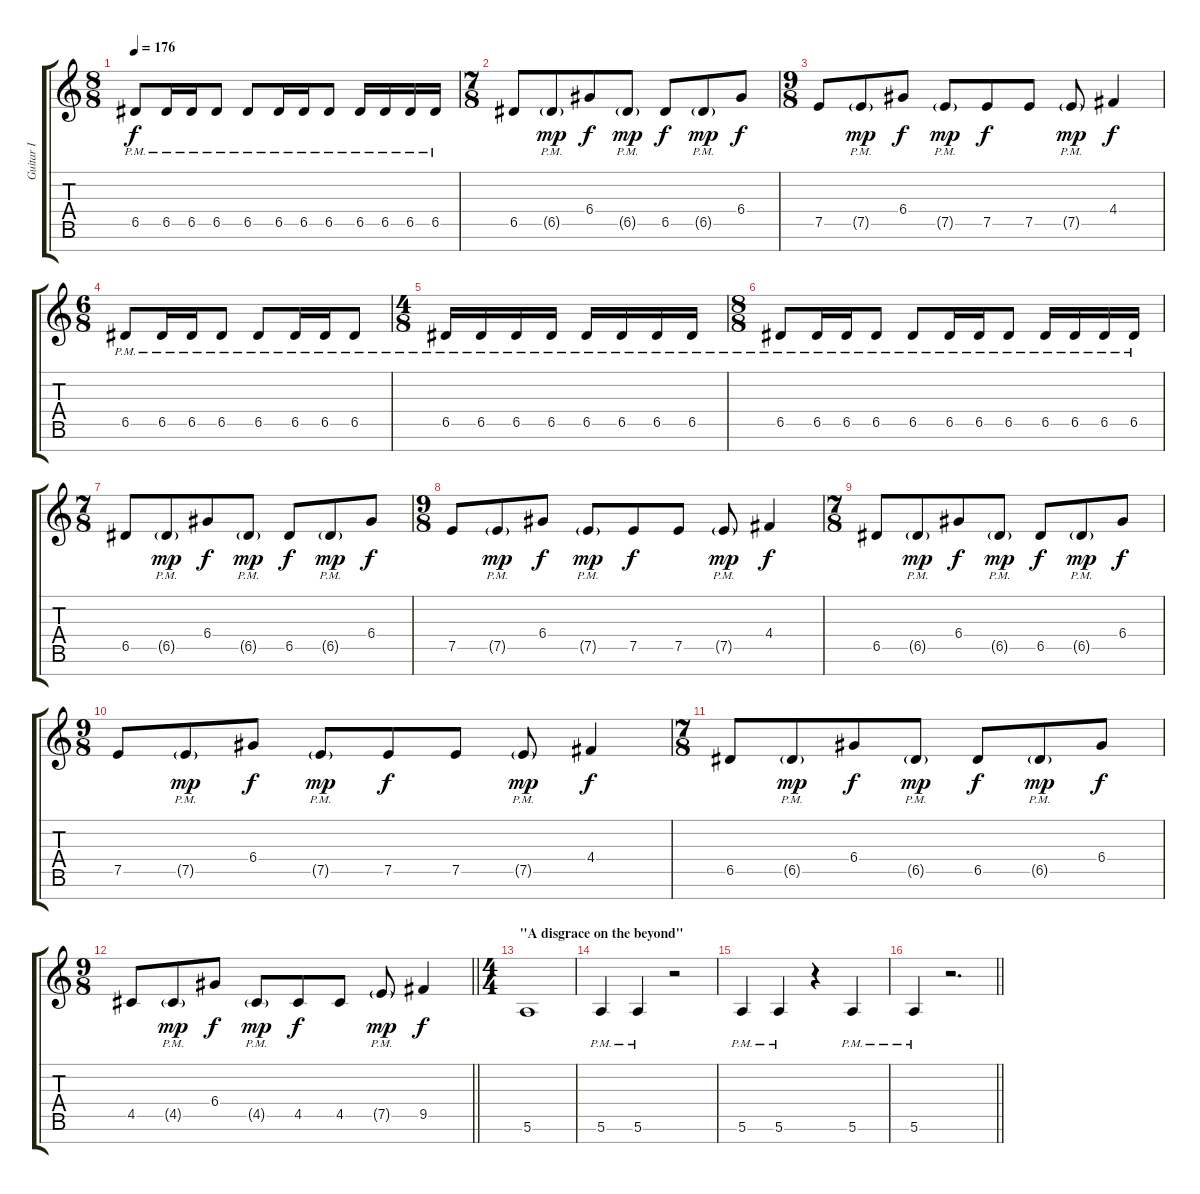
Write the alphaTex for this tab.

\track ("Guitar I" "Guitar I") {instrument distortionguitar}
\staff {score tabs}
\tuning (E4 B3 G3 D3 A2 E2 B1) {hide}
\ts (8 8)
\tempo 176
\clef g2
\ks c
6.5{pm}.8{dy f} 6.5{pm}.16 6.5{pm}.16 6.5{pm}.8 6.5{pm}.8 6.5{pm}.16 6.5{pm}.16 6.5{pm}.8 6.5{pm}.16 6.5{pm}.16 6.5{pm}.16 6.5{pm}.16 |
\ts (7 8)
6.5.8 6.5{g pm}.8{dy mp} 6.4.8{dy f} 6.5{g pm}.8{dy mp} 6.5.8{dy f} 6.5{g pm}.8{dy mp} 6.4.8{dy f} |
\ts (9 8)
7.5.8 7.5{g pm}.8{dy mp} 6.4.8{dy f} 7.5{g pm}.8{dy mp} 7.5.8{dy f} 7.5.8 7.5{g pm}.8{dy mp} 4.4.4{dy f} |
\ts (6 8)
6.5{pm}.8 6.5{pm}.16 6.5{pm}.16 6.5{pm}.8 6.5{pm}.8 6.5{pm}.16 6.5{pm}.16 6.5{pm}.8 |
\ts (4 8)
6.5{pm}.16 6.5{pm}.16 6.5{pm}.16 6.5{pm}.16 6.5{pm}.16 6.5{pm}.16 6.5{pm}.16 6.5{pm}.16 |
\ts (8 8)
6.5{pm}.8 6.5{pm}.16 6.5{pm}.16 6.5{pm}.8 6.5{pm}.8 6.5{pm}.16 6.5{pm}.16 6.5{pm}.8 6.5{pm}.16 6.5{pm}.16 6.5{pm}.16 6.5{pm}.16 |
\ts (7 8)
6.5.8 6.5{g pm}.8{dy mp} 6.4.8{dy f} 6.5{g pm}.8{dy mp} 6.5.8{dy f} 6.5{g pm}.8{dy mp} 6.4.8{dy f} |
\ts (9 8)
7.5.8 7.5{g pm}.8{dy mp} 6.4.8{dy f} 7.5{g pm}.8{dy mp} 7.5.8{dy f} 7.5.8 7.5{g pm}.8{dy mp} 4.4.4{dy f} |
\ts (7 8)
6.5.8 6.5{g pm}.8{dy mp} 6.4.8{dy f} 6.5{g pm}.8{dy mp} 6.5.8{dy f} 6.5{g pm}.8{dy mp} 6.4.8{dy f} |
\ts (9 8)
7.5.8 7.5{g pm}.8{dy mp} 6.4.8{dy f} 7.5{g pm}.8{dy mp} 7.5.8{dy f} 7.5.8 7.5{g pm}.8{dy mp} 4.4.4{dy f} |
\ts (7 8)
6.5.8 6.5{g pm}.8{dy mp} 6.4.8{dy f} 6.5{g pm}.8{dy mp} 6.5.8{dy f} 6.5{g pm}.8{dy mp} 6.4.8{dy f} |
\ts (9 8)
\barLineRight lightlight
4.5.8 4.5{g pm}.8{dy mp} 6.4.8{dy f} 4.5{g pm}.8{dy mp} 4.5.8{dy f} 4.5.8 7.5{g pm}.8{dy mp} 9.5.4{dy f} |
\ts (4 4)
\section ("" "\"A disgrace on the beyond\"")
5.6.1 |
5.6{pm}.4 5.6{pm}.4 r.2 |
5.6{pm}.4 5.6{pm}.4 r.4 5.6{pm}.4 |
\barLineRight lightlight
5.6{pm}.4 r.2{d}
